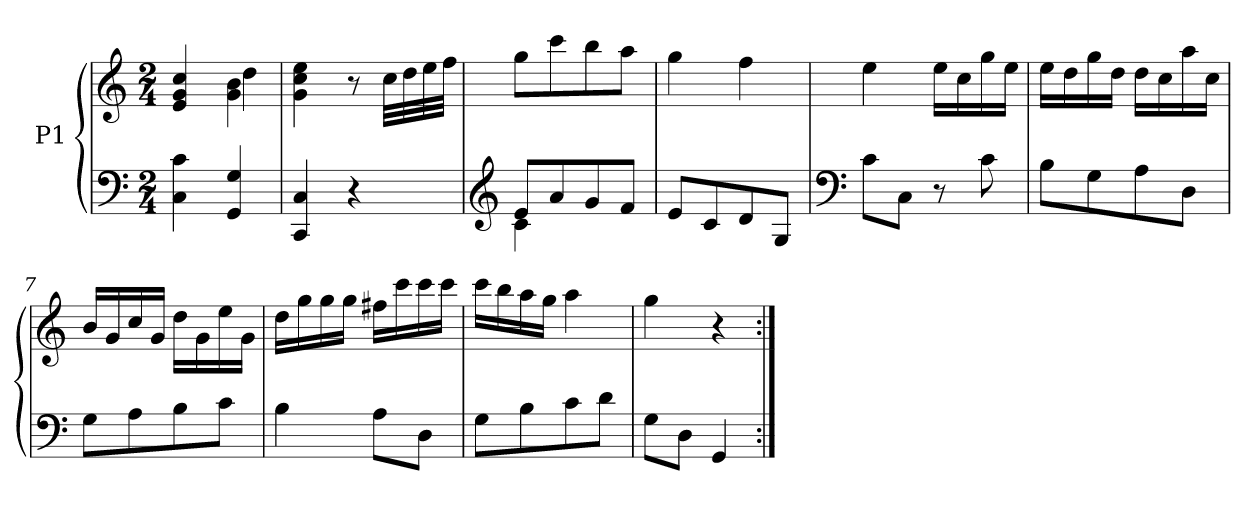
**kern	**kern
*part1	*part1
*staff2	*staff1
*I"P1	*
!!LO:PB:g=z
*clefF4	*clefG2
*k[]	*k[]
*C:	*C:
*M2/4	*M2/4
=1	=1
*	*^
4Ci\ 4ci	4ei/ 4gi 4cci	4ryy
4GGi/ 4Gi	4gi\ 4bi	4ddi\
*	*v	*v
=2	=2
4CCi/ 4Ci	4gi\ 4cci 4eei
4r	8r
.	32cci\LLL
.	32ddi\
.	32eei\
.	32ffi\JJJ
=3	=3
*clefG2	*
*^	*
8ei/L	4ci\	8ggi\L
8ai/	.	8ccci\
8gi/	4ryy	8bbi\
8fi/J	.	8aai\J
*v	*v	*
=4	=4
8ei/L	4ggi\
8ci/	.
8di/	4ffi\
8Gi/J	.
=5	=5
*clefF4	*
8ci\L	4eei\
8Ci\J	.
8r	16eei\LL
.	16cci\
8ci\	16ggi\
.	16eei\JJ
!!LO:LB:g=z
=6	=6
8Bi\L	16eei\LL
.	16ddi\
8Gi\	16ggi\
.	16ddi\JJ
8Ai\	16ddi\LL
.	16cci\
8Di\J	16aai\
.	16cci\JJ
=7	=7
8Gi\L	16bi/LL
.	16gi/
8Ai\	16cci/
.	16gi/JJ
8Bi\	16ddi\LL
.	16gi\
8ci\J	16eei\
.	16gi\JJ
=8	=8
4Bi\	16ddi\LL
.	16ggi\
.	16ggi\
.	16ggi\JJ
8Ai\L	16ff#Xi\LL
.	16ccci\
8Di\J	16ccci\
.	16ccci\JJ
=9	=9
8Gi\L	16ccci\LL
.	16bbi\
8Bi\	16aai\
.	16ggi\JJ
8ci\	4aai\
8di\J	.
=10	=10
8Gi\L	4ggi\
8Di\J	.
4GGi/	4r
=:|!	=:|!
*-	*-
